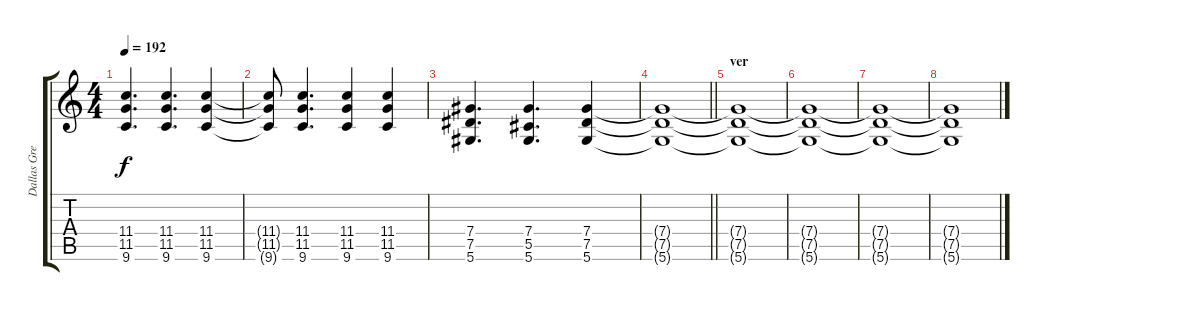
\track ("Dallas Green" "Dallas Gre") {instrument overdrivenguitar}
\staff {score tabs}
\tuning (Eb4 Bb3 Gb3 Db3 Ab2 Eb2) {hide}
\ts (4 4)
\tempo 192
\clef g2
\ks c
(11.4 11.5 9.6).4{d dy f} (11.4 11.5 9.6).4{d} (11.4 11.5 9.6).4 |
(11.4{t} 11.5{t} 9.6{t}).8 (11.4 11.5 9.6).4{d} (11.4 11.5 9.6).4 (11.4 11.5 9.6).4 |
(7.4 7.5 5.6).4{d} (7.4 5.5 5.6).4{d} (7.4 7.5 5.6).4 |
\barLineRight lightlight
(7.4{t} 7.5{t} 5.6{t}).1 |
\section ("" "ver")
(7.4{t} 7.5{t} 5.6{t}).1 |
(7.4{t} 7.5{t} 5.6{t}).1 |
(7.4{t} 7.5{t} 5.6{t}).1 |
(7.4{t} 7.5{t} 5.6{t}).1
